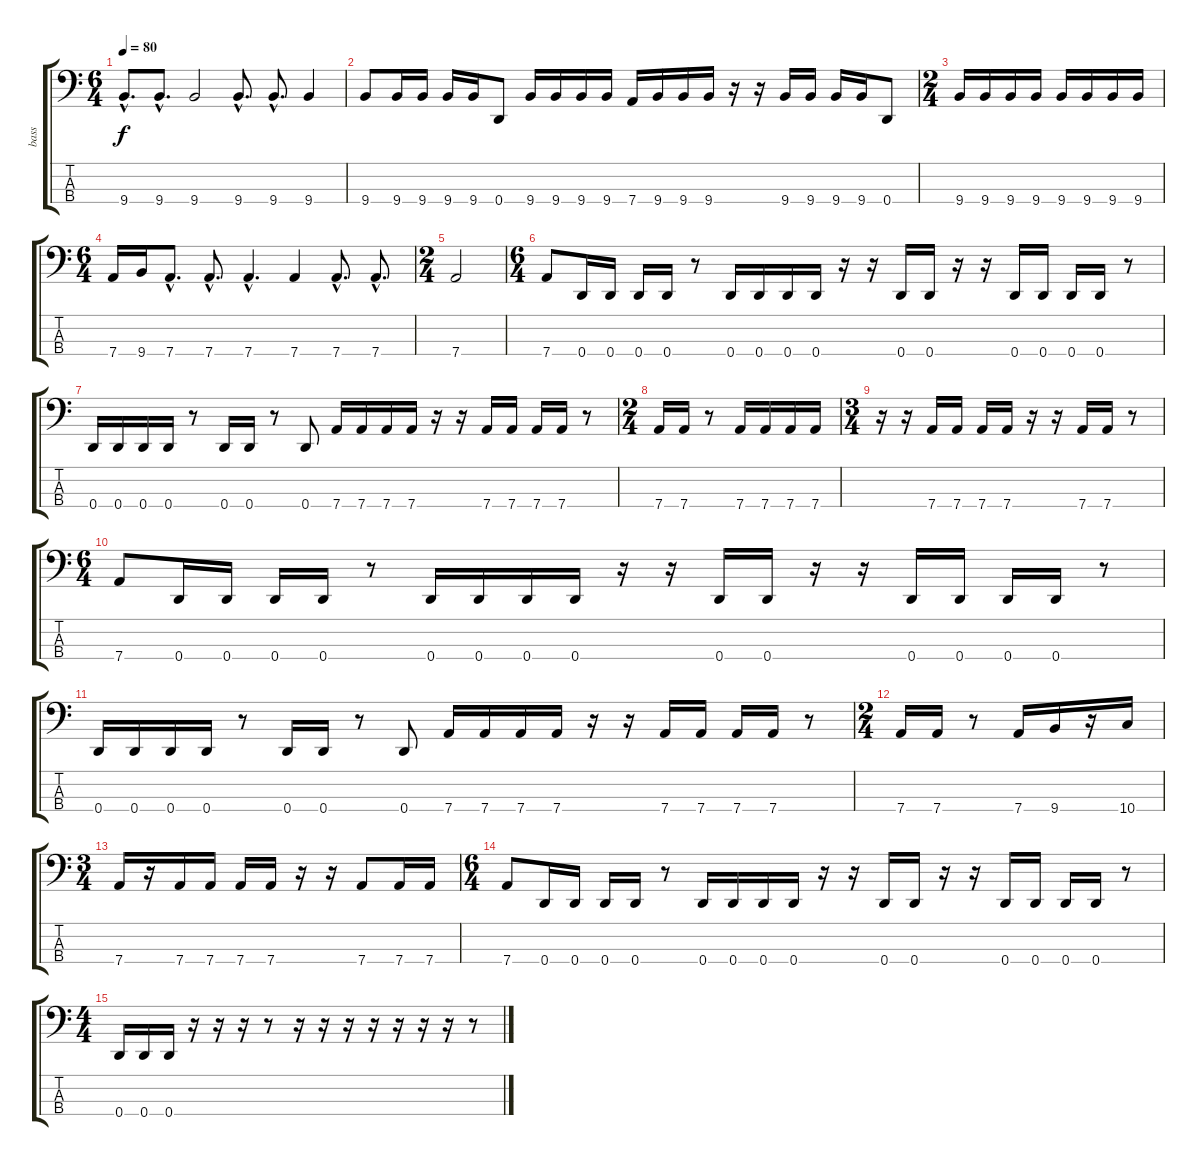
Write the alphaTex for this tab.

\track ("bass" "bass") {instrument slapbass1}
\staff {score tabs}
\tuning (G2 D2 A1 D1) {hide}
\ts (6 4)
\tempo 80
\clef f4
\ks c
9.4{hac}.8{d dy f} 9.4{hac}.8{d} 9.4.2 9.4{hac}.8{d} 9.4{hac}.8{d} 9.4.4 |
9.4.8 9.4.16 9.4.16 9.4.16 9.4.16 0.4.8 9.4.16 9.4.16 9.4.16 9.4.16 7.4.16 9.4.16 9.4.16 9.4.16 r.16 r.16 9.4.16 9.4.16 9.4.16 9.4.16 0.4.8 |
\ts (2 4)
9.4.16 9.4.16 9.4.16 9.4.16 9.4.16 9.4.16 9.4.16 9.4.16 |
\ts (6 4)
7.4.16 9.4.16 7.4{hac}.8{d} 7.4{hac}.8{d} 7.4{hac}.4{d} 7.4.4 7.4{hac}.8{d} 7.4{hac}.8{d} |
\ts (2 4)
7.4.2 |
\ts (6 4)
7.4.8 0.4.16 0.4.16 0.4.16 0.4.16 r.8 0.4.16 0.4.16 0.4.16 0.4.16 r.16 r.16 0.4.16 0.4.16 r.16 r.16 0.4.16 0.4.16 0.4.16 0.4.16 r.8 |
0.4.16 0.4.16 0.4.16 0.4.16 r.8 0.4.16 0.4.16 r.8 0.4.8 7.4.16 7.4.16 7.4.16 7.4.16 r.16 r.16 7.4.16 7.4.16 7.4.16 7.4.16 r.8 |
\ts (2 4)
7.4.16 7.4.16 r.8 7.4.16 7.4.16 7.4.16 7.4.16 |
\ts (3 4)
r.16 r.16 7.4.16 7.4.16 7.4.16 7.4.16 r.16 r.16 7.4.16 7.4.16 r.8 |
\ts (6 4)
7.4.8 0.4.16 0.4.16 0.4.16 0.4.16 r.8 0.4.16 0.4.16 0.4.16 0.4.16 r.16 r.16 0.4.16 0.4.16 r.16 r.16 0.4.16 0.4.16 0.4.16 0.4.16 r.8 |
0.4.16 0.4.16 0.4.16 0.4.16 r.8 0.4.16 0.4.16 r.8 0.4.8 7.4.16 7.4.16 7.4.16 7.4.16 r.16 r.16 7.4.16 7.4.16 7.4.16 7.4.16 r.8 |
\ts (2 4)
7.4.16 7.4.16 r.8 7.4.16 9.4.16 r.16 10.4.16 |
\ts (3 4)
7.4.16 r.16 7.4.16 7.4.16 7.4.16 7.4.16 r.16 r.16 7.4.8 7.4.16 7.4.16 |
\ts (6 4)
7.4.8 0.4.16 0.4.16 0.4.16 0.4.16 r.8 0.4.16 0.4.16 0.4.16 0.4.16 r.16 r.16 0.4.16 0.4.16 r.16 r.16 0.4.16 0.4.16 0.4.16 0.4.16 r.8 |
\ts (4 4)
0.4.16 0.4.16 0.4.16 r.16 r.16 r.16 r.8 r.16 r.16 r.16 r.16 r.16 r.16 r.16 r.8
